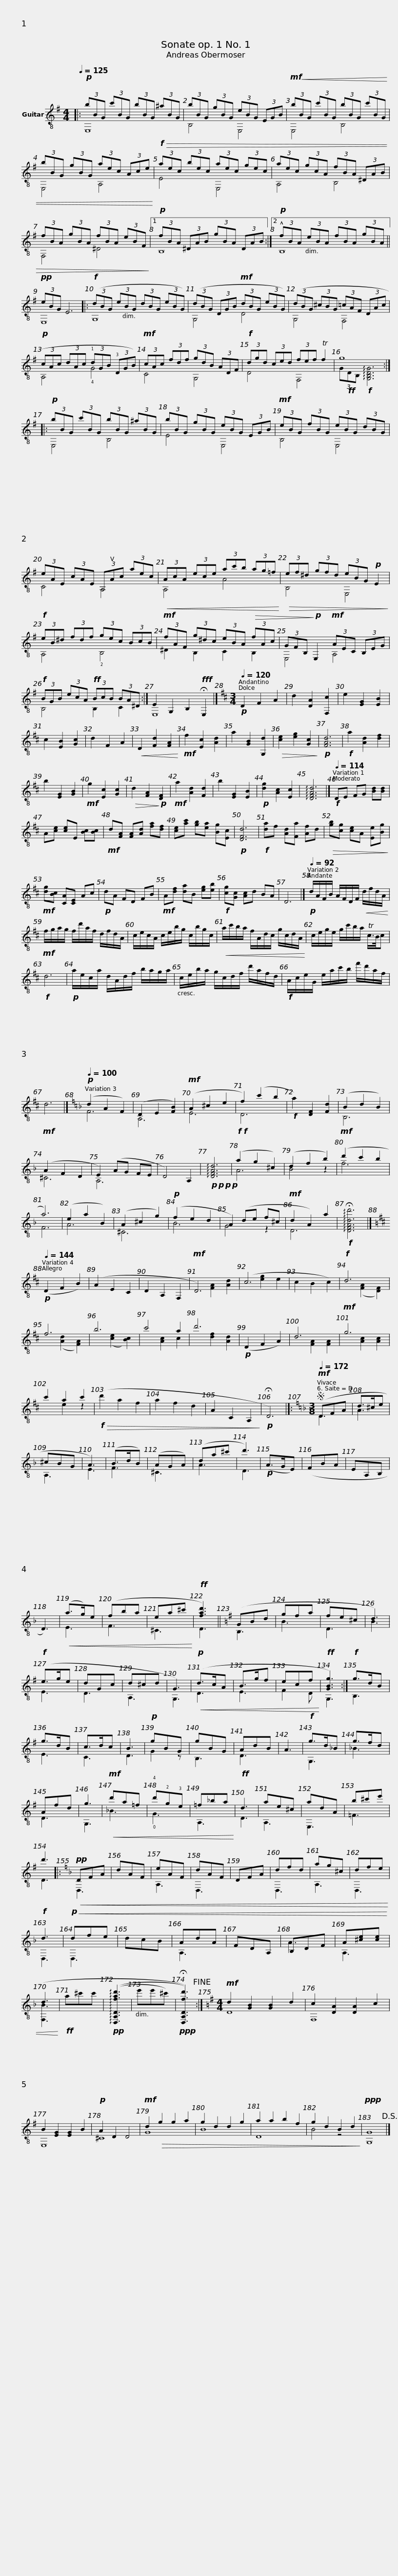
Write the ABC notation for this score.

X:1
%%score ( 1 2 )
L:1/8
Q:1/4=125
M:4/4
I:linebreak $
K:G
V:1 treble-8
V:2 treble-8
V:1
|:!p! (3bBG (3c'BG (3bBG (3^aBG | (3bBG (3gBG (3eBG (3EGB |!mf!!<(! (3bBG (3c'BG (3bBG (3c'BG |$ (3bBG (3gBG (3aec (3Ace!<)! |!f!!>(! (3aec (3bec (3aec (3gec | %5
 (3aec (3gcA (3fBA (3^DAB |$ (3fBA (3gBA (3fBA (3eBF!>)! |1!p! (3fBA (3^DAB (3gBA (3DAB :|2!p! (3!^!fBA (3eBA (3fBA (3gBA ||!pp! (3eBG E6 |:$ %10
!f! (3(dBG (3eBG (3dBG (3eBG) | (3(dBG (3DGB!mf! (3dBG (3eBG) | (3(dBG (3^cBG (3=cAF (3DAc |$!p! (3cAc (3dAc (3!1!dGB (3!3!DGB) |!mf! (3cAc (3fdf (3gdB (3ADF | %15
!f! (3dgd (3ced (3fef Tf2 | g8 ::$!p! (3bBG (3c'BG (3bBG (3^aBG | (3bBG (3gBG (3eBG (3EGB |!mf! (3eBG (3fBG (3eBG (3dBG |$ %20
 (3eAE (3cAE (3A,Ac (3aec |!<(! (3AcA (3ece (3ac'b (3ag=f!<)! |!>(! (3ef^d (3gfd (3eBG!p! E2!>)! |$!f! (3eB^d (3fdf (3gec (3BcB |!mf! (3fAF (3g^dc (3eBA!>(! (3fAc | %25
 (3GFB,!>)!!p! E,2!mf! (3AEC (3B,EG |$!f! (3BGB (3ecA!ff! (3BcB (3BA^D :| E2 G,2 B,2!fff! !fermata!E,2 |]$[K:D][M:3/4][Q:1/4=120]!p! D2 F2 A2 | d2 [DA]2 [F,c]2 | %30
 e2 [EG]2 [EB]2 | c2 [EB]2 [Gc]2 | d2 F2 A2 |!<(! D2 [Fd]2 [FA]2!<)! |!mf! f2 [Ec]2 [Ad]2 | %35
 a2 [GB]2 [G,d]2 |!>(! [ce]2 [eg]2 [Gc]2!>)! |!p! [FAd]6 |!f! a2 [Ad]2 [df]2 | b2 [EG]2 [GB]2 |$ %40
!mf! g2 [Ec]2 [Gc]2 |!>(! d2 [FA]2!>)!!p! [DF]2 |!mf! a2 [Ad]2 [Fd]2 | b2 [EG]2 [EB]2 |!p! [dg]2 [Ac]2 [Ec]2 | %45
 !arpeggio![DFAd]6 |]!f![Q:1/4=114] DE FG [Bd][Bd] | A[ce] [ce]E [Bc][Bc] |!mf! d[FA] [FA][Ad] [fa][df] |$ [ce][ac'] [gb][ea] [Bg][Ec] | %50
!p! [DFd]6 |!f! [da]f [Ad][Fa] [Af]d |!>(! [gb][cg] [ce]A [Ee][Bg]!>)! |!mf! [dg][Bc] [CA][CE] Ac |!p! dA FD FB | %55
!mf! A[df] [da]B [eg][eb] |$!f! [cg][Gc] [Ac]d BA | D6 |][Q:1/4=92]!p! d/A/F/B/ A/F/D/F/!<(! d/f/d/A/!<)! |!mf! f/g/a/g/ f/d'/a/f/ d/f/d/A/ |$ %60
 c/e/c/A/ c/e/b/g/ c/b/g/c/ |!<(! a/c'/b/a/ f/A/d/c/ g/c/d/A/!<)! | c/e/g/e/ g/c'/b/a/ Tc/>B/c |!f! d6 |$!p! a/e/c/a/ d/A/d/f/ b/a/g/a/ | %65
 c/e/b/a/ g/c/d/f/ d'/a/f/d/ |!f! A/c/e/G/ e/a/c'/b/ f'/d'/a/f/ | d6 |]$[K:F][Q:1/4=100]!p! (d2 A2 F2) | (D2 E2 [FB]2) | %70
!mf! (A2 ^c2 e2 | f2) (c'2 b2 |!f! a2) [DF]2 [Fd]2 | (B2 d2 B2) |!mf! (A2 F2 D2 | %75
 E2) (AG FE | D4) A,2 |!p!!p!!p!!p! !arpeggio![DFAd]6 |$!f!!f! (a2 g2 ^c2) | (d2 f2 b2) | %80
!mf! (d'2 c'2 b2 | a6) | (e2 a2 B2) | (A2 ^c2 g2) |!p! (f2 e2 d2 | %85
 A2) (de f^c |!mf! d2 A2) a2 |$!f! !arpeggio!!fermata![DFAdd']6 |][K:D][Q:1/4=144]!p! (D2 F2 B2) | (A2 E2 C2 | %90
 D2 A,2 F,2 |!mf! D6) | (c6 | c2 B2 c2) |!f! d6 | %95
 f6 | b6 | c'4 a2 |$ d'6 |!p! (D2 F2 A2) | %100
 d6 |!mf! g6 | c'2 a2 c'2 |!f!!>(! (d'2 a2 f2 | a2 f2 d2 | %105
 A2 C2 A,2!>)! |!p! !fermata!D6) |]:$[K:F][M:3/8]S!mf![Q:1/4=172] (DFA | d>^ce | ^cBG | %110
 A3) | (B>dB) | (AGA) | (da^c' | d'3) |$ %115
!p! (A>GE) | (FBA | EA,B, | D3) |!<(! (a>g)e | %120
 (fba | ea^c'!<)! |!ff! [fad']3) ||$[K:G] (GBd | gfa | %125
 fe^c | d3) |!f! (e>ge | dGc | d^cd | %130
 G3) |!p!!<(! (d>cA | B>gf | ecf!<)! |!ff! [GBg]3) :|$ %135
!f! g>dB | g>dB | c>dc | B3 |!p! gBG | %140
 gBG | AdB | A3 |!f! g>d_B | g>fd | %145
 Afd | g3 |$!mf!!<(! d'a=f | !4!d'!2!g!3!e | =f_ba!<)! | %150
!ff! d3 | ae^c | adA | b^c'e' | d'3 |: %155
[K:F]!pp!!<(! DFA | dAF |$ eAF | dAF | DFA | %160
 dfd | ag^c | dfe!<)! |!f! d3 |!p!!<(! dfe | %165
 dcB | AdA | FDA, |$ B,DF | A[^ce][ce] | %170
 d3!<)! |!ff! a^c'c' |!pp! (((!arpeggio![D,A,Dfad']3 | e'e'^c') |!ppp! !fermata![D,A,Dfd']3))!fine! :| %175
[K:G][M:4/4]!mf! d2 [GB]2 [GB]2 d2 | c2 [DA]2 [DA]2 c2 |$ B2 [EG]2 [EG]2 B2 |!p! A2 D2 D4 |!mf! d2!>(! g2 g2 a2 | %180
 g2 d2 d2 g2 | a2 a2 b2 f2 | g2 d2 B2 d2!>)! |!ppp! G8!D.S.! |] %184
V:2
|: E,8 | B,4 E,4 | E,4 B,4 |$ E,4 A,4 | E4 E,4 | %5
 A,4 B,4 |$ F,4 ^D4 |1 B,8 :|2 B,8 || E,8 |:$ %10
 G,8 | G,4 D4 | G,4 F,4 |$ A,4 !4!G4 | C4 G,4 | %15
 D4 F,4 | (3G!ff!DB,!f! !arpeggio![G,B,DG]6 ::$ E,4 B,4 | E4 E,4 | B,4 E,4 |$ %20
 C4 A,4 | A,4 A4 | B,4 E,4 |$ A,4 !2!B,4 | ^D2 B,2 C2 B,2 | %25
 E,4 A,4 |$ B,4 B,2 C2 :| E,8 |]$[K:D][M:3/4] x6 | x6 | %30
 x6 | x6 | x6 | x6 | x6 | %35
 x6 | x6 | x6 | x6 | x6 |$ %40
 x6 | x6 | x6 | x6 | x6 | %45
 x6 |] x6 | x6 | x6 |$ x6 | %50
 x6 | x6 | x6 | x6 | x6 | %55
 x6 |$ x6 | x6 |] x6 | x6 |$ %60
 x6 | x6 | x6 | x6 |$ x6 | %65
 x6 | x6 | x6 |]$[K:F] F6 | A,6 | %70
 E6 | D6 | x6 | B,6 | ^C6 | %75
 A,6 | x6 | x6 |$ A6 | B4 z2 | %80
 f6 | F6 | A6 | ^C6 | B6 | %85
 G4 z2 | D6 |$ x6 |][K:D] x6 | x6 | %90
 x6 | x2 [FA]2 [Ad]2 | x2 [eg]2 e2 | x6 | x2 ([FA]2 [DF]2) | %95
 x2 ([Ad]2 [FA]2) | x2 ([ce]2 [Bc]2) | x2 [Ac]2 c2 |$ x2 [df]2 [Ad]2 | x6 | %100
 x2 [FA]2 [FA]2 | x2 [Ac]2 [Ac]2 | x2 e2 z2 | x6 | x6 | %105
 x6 | x6 |]:$[K:F][M:3/8] D3 | A3 | A,3 | %110
 E3 | F3 | ^C3 | A3 | D3 |$ %115
 x3 | x3 | x3 | x3 | E3 | %120
 F3 | ^C3 | D3 ||$[K:G] B,3 | B3 | %125
 D3 | B3 | E3 | D3 | A,3 | %130
 G,3 | D3 | E3 | F2 D | G,3 :|$ %135
 B,3 | E3 | C3 | D3 | G2 z | %140
 B,3 | D3 | x3 | G,3 | _B3 | %145
 D3 | G,3 |$ _B3 | !0!G3 | A,3 | %150
 D3 | A,3 | E,3 | =F3 | D3 |: %155
[K:F] D,3 | x3 |$ A,3 | D,3 | x3 | %160
 D,3 | A,3 | D,3 | D,3 | D,3 | %165
 x3 | A,3 | x3 |$ A3 | A,3 | %170
 [F,B]3 | x3 | x3 | x3 | x3 :| %175
[K:G][M:4/4] D8 | F,8 |$ E,8 | ^C8 | G8 | %180
 B8 | D8 | B4 z4 | G,8 |] %184
